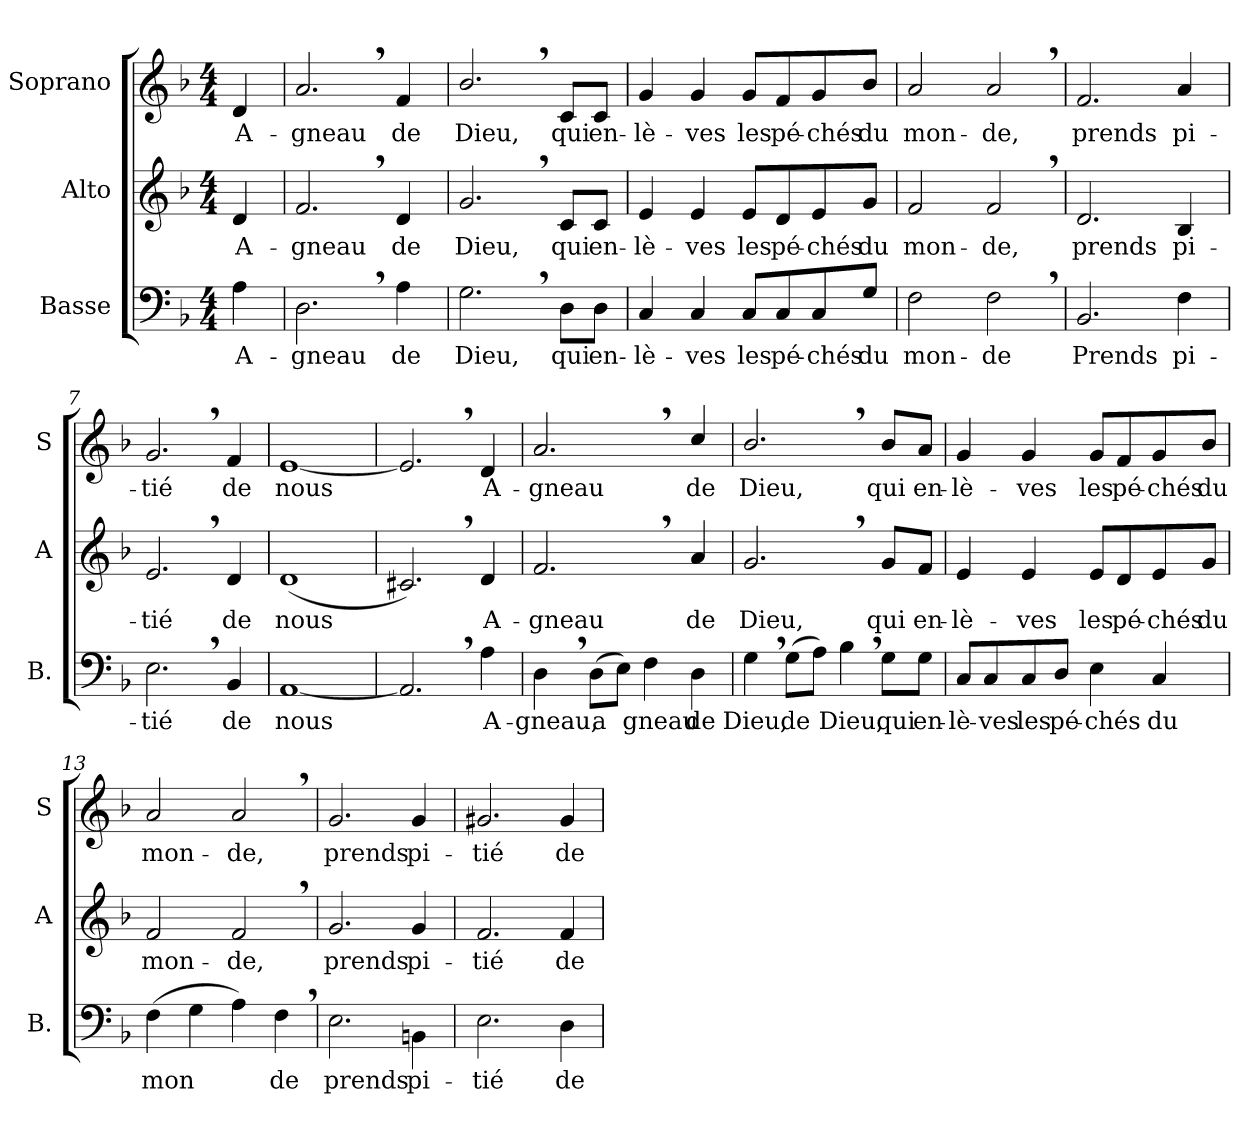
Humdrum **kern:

**kern	**text	**kern	**text	**kern	**text
*part3	*part3	*part2	*part2	*part1	*part1
*staff3	*staff3	*staff2	*staff2	*staff1	*staff1
*I"Basse	*	*I"Alto	*	*I"Soprano	*
*I'B.	*	*I'A	*	*I'S	*
!!LO:PB:g=z
*stria5	*	*stria5	*	*stria5	*
*clefF4	*	*clefG2	*	*clefG2	*
*k[b-]	*	*k[b-]	*	*k[b-]	*
*F:	*	*F:	*	*F:	*
*M4/4	*	*M4/4	*	*M4/4	*
=1	=1	=1	=1	=1	=1
!	!LO:LY:b	!	!LO:LY:b	!	!LO:LY:b
4A\	A-	4d/	A-	4d/	A-
=2	=2	=2	=2	=2	=2
!	!LO:LY:b	!	!LO:LY:b	!	!LO:LY:b
2.D,<\	-gneau	2.f,</	-gneau	2.a,</	-gneau
!	!LO:LY:b	!	!LO:LY:b	!	!LO:LY:b
4A\	de	4d/	de	4f/	de
=3	=3	=3	=3	=3	=3
!	!LO:LY:b	!	!LO:LY:b	!	!LO:LY:b
2.G,<\	Dieu,	2.g,</	Dieu,	2.b-,</	Dieu,
!	!LO:LY:b	!	!LO:LY:b	!	!LO:LY:b
8D\L	qui	8c/L	qui	8c/L	qui
!	!LO:LY:b	!	!LO:LY:b	!	!LO:LY:b
8D\J	en-	8c/J	en-	8c/J	en-
=4	=4	=4	=4	=4	=4
!	!LO:LY:b	!	!LO:LY:b	!	!LO:LY:b
4C/	-lè-	4e/	-lè-	4g/	-lè-
!	!LO:LY:b	!	!LO:LY:b	!	!LO:LY:b
4C/	-ves	4e/	-ves	4g/	-ves
!	!LO:LY:b	!	!LO:LY:b	!	!LO:LY:b
8C/L	les	8e/L	les	8g/L	les
!	!LO:LY:b	!	!LO:LY:b	!	!LO:LY:b
8C/	pé-	8d/	pé-	8f/	pé-
!	!LO:LY:b	!	!LO:LY:b	!	!LO:LY:b
8C/	-chés	8e/	-chés	8g/	-chés
!	!LO:LY:b	!	!LO:LY:b	!	!LO:LY:b
8G/J	du	8g/J	du	8b-/J	du
=5	=5	=5	=5	=5	=5
!	!LO:LY:b	!	!LO:LY:b	!	!LO:LY:b
2F\	mon-	2f/	mon-	2a/	mon-
!	!LO:LY:b	!	!LO:LY:b	!	!LO:LY:b
2F,<\	-de	2f,</	-de,	2a,</	-de,
=6	=6	=6	=6	=6	=6
!	!LO:LY:b	!	!LO:LY:b	!	!LO:LY:b
2.BB-/	Prends	2.d/	prends	2.f/	prends
!	!LO:LY:b	!	!LO:LY:b	!	!LO:LY:b
4F\	pi-	4B-/	pi-	4a/	pi-
=7	=7	=7	=7	=7	=7
!	!LO:LY:b	!	!LO:LY:b	!	!LO:LY:b
2.E,<\	-tié	2.e,</	-tié	2.g,</	-tié
!	!LO:LY:b	!	!LO:LY:b	!	!LO:LY:b
4BB-/	de	4d/	de	4f/	de
=8	=8	=8	=8	=8	=8
!	!LO:LY:b	!	!LO:LY:b	!	!LO:LY:b
[<1AA	nous	(<1d	nous	[<1e	nous
=9	=9	=9	=9	=9	=9
!	!LO:LY:b	!	!LO:LY:b	!	!LO:LY:b
2.AA,</]	.	2.c#X,</)	.	2.e,</]	.
!	!LO:LY:b	!	!LO:LY:b	!	!LO:LY:b
4A\	A-	4d/	A-	4d/	A-
=10	=10	=10	=10	=10	=10
!	!LO:LY:b	!	!LO:LY:b	!	!LO:LY:b
4D,<\	-gneau,	2.f,</	-gneau	2.a,</	-gneau
!	!LO:LY:b	!	!	!	!
(>8D\L	a-	.	.	.	.
!	!LO:LY:b	!	!	!	!
8E\J)	--	.	.	.	.
!	!LO:LY:b	!	!	!	!
4F\	-gneau	.	.	.	.
!	!LO:LY:b	!	!LO:LY:b	!	!LO:LY:b
4D\	de	4a/	de	4cc/	de
=11	=11	=11	=11	=11	=11
!	!LO:LY:b	!	!LO:LY:b	!	!LO:LY:b
4G,<\	Dieu,	2.g,</	Dieu,	2.b-,</	Dieu,
!	!LO:LY:b	!	!	!	!
(>8G\L	de-	.	.	.	.
!	!LO:LY:b	!	!	!	!
8A\J)	-	.	.	.	.
!	!LO:LY:b	!	!	!	!
4B-,<\	Dieu,	.	.	.	.
!	!LO:LY:b	!	!LO:LY:b	!	!LO:LY:b
8G\L	qui	8g/L	qui	8b-/L	qui
!	!LO:LY:b	!	!LO:LY:b	!	!LO:LY:b
8G\J	en-	8f/J	en-	8a/J	en-
=12	=12	=12	=12	=12	=12
!	!LO:LY:b	!	!LO:LY:b	!	!LO:LY:b
8C/L	-lè-	4e/	-lè-	4g/	-lè-
!	!LO:LY:b	!	!	!	!
8C/	-ves	.	.	.	.
!	!LO:LY:b	!	!LO:LY:b	!	!LO:LY:b
8C/	les	4e/	-ves	4g/	-ves
!	!LO:LY:b	!	!	!	!
8D/J	pé-	.	.	.	.
!	!LO:LY:b	!	!LO:LY:b	!	!LO:LY:b
4E\	-chés	8e/L	les	8g/L	les
!	!	!	!LO:LY:b	!	!LO:LY:b
.	.	8d/	pé-	8f/	pé-
!	!LO:LY:b	!	!LO:LY:b	!	!LO:LY:b
4C/	du	8e/	-chés	8g/	-chés
!	!	!	!LO:LY:b	!	!LO:LY:b
.	.	8g/J	du	8b-/J	du
=13	=13	=13	=13	=13	=13
!	!LO:LY:b	!	!LO:LY:b	!	!LO:LY:b
(>4F\	mon	2f/	mon-	2a/	mon-
!	!LO:LY:b	!	!	!	!
4G\	.	.	.	.	.
!	!LO:LY:b	!	!LO:LY:b	!	!LO:LY:b
4A\)	.	2f,</	-de,	2a,</	-de,
!	!LO:LY:b	!	!	!	!
4F,<\	de	.	.	.	.
=14	=14	=14	=14	=14	=14
!	!LO:LY:b	!	!LO:LY:b	!	!LO:LY:b
2.E\	prends	2.g/	prends	2.g/	prends
!	!LO:LY:b	!	!LO:LY:b	!	!LO:LY:b
4BBn\	pi-	4g/	pi-	4g/	pi-
=15	=15	=15	=15	=15	=15
!	!LO:LY:b	!	!LO:LY:b	!	!LO:LY:b
2.E\	-tié	2.f/	-tié	2.g#X/	-tié
!	!LO:LY:b	!	!LO:LY:b	!	!LO:LY:b
4D\	de	4f/	de	4g#/	de
=	=	=	=	=	=
*-	*-	*-	*-	*-	*-
